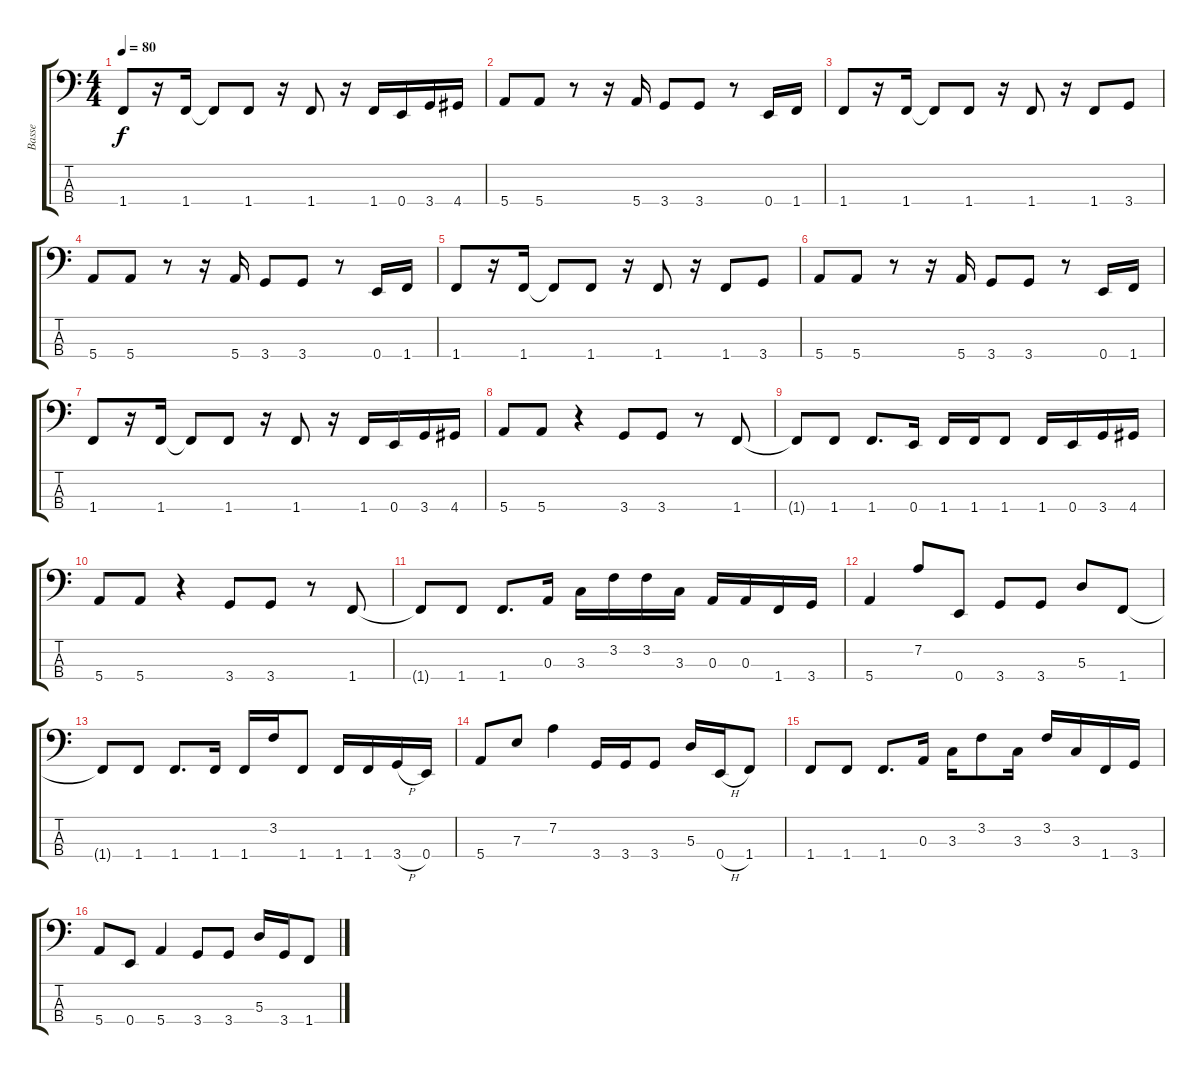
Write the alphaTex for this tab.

\track ("Basse" "Basse") {instrument fretlessbass}
\staff {score tabs}
\tuning (G2 D2 A1 E1) {hide}
\ts (4 4)
\tempo 80
\clef f4
\ks c
1.4.8{dy f} r.16 1.4.16 1.4{t}.8 1.4.8 r.16 1.4.8 r.16 1.4.16 0.4.16 3.4.16 4.4.16 |
5.4.8 5.4.8 r.8 r.16 5.4.16 3.4.8 3.4.8 r.8 0.4.16 1.4.16 |
1.4.8 r.16 1.4.16 1.4{t}.8 1.4.8 r.16 1.4.8 r.16 1.4.8 3.4.8 |
5.4.8 5.4.8 r.8 r.16 5.4.16 3.4.8 3.4.8 r.8 0.4.16 1.4.16 |
1.4.8 r.16 1.4.16 1.4{t}.8 1.4.8 r.16 1.4.8 r.16 1.4.8 3.4.8 |
5.4.8 5.4.8 r.8 r.16 5.4.16 3.4.8 3.4.8 r.8 0.4.16 1.4.16 |
1.4.8 r.16 1.4.16 1.4{t}.8 1.4.8 r.16 1.4.8 r.16 1.4.16 0.4.16 3.4.16 4.4.16 |
5.4.8 5.4.8 r.4 3.4.8 3.4.8 r.8 1.4.8 |
1.4{t}.8 1.4.8 1.4.8{d} 0.4.16 1.4.16 1.4.16 1.4.8 1.4.16 0.4.16 3.4.16 4.4.16 |
5.4.8 5.4.8 r.4 3.4.8 3.4.8 r.8 1.4.8 |
1.4{t}.8 1.4.8 1.4.8{d} 0.3.16 3.3.16 3.2.16 3.2.16 3.3.16 0.3.16 0.3.16 1.4.16 3.4.16 |
5.4.4 7.2.8 0.4.8 3.4.8 3.4.8 5.3.8 1.4.8 |
1.4{t}.8 1.4.8 1.4.8{d} 1.4.16 1.4.16 3.2.16 1.4.8 1.4.16 1.4.16 3.4{h}.16 0.4.16 |
5.4.8 7.3.8 7.2.4 3.4.16 3.4.16 3.4.8 5.3.16 0.4{h}.16 1.4.8 |
1.4.8 1.4.8 1.4.8{d} 0.3.16 3.3.16 3.2.8 3.3.16 3.2.16 3.3.16 1.4.16 3.4.16 |
5.4.8 0.4.8 5.4.4 3.4.8 3.4.8 5.3.16 3.4.16 1.4.8
